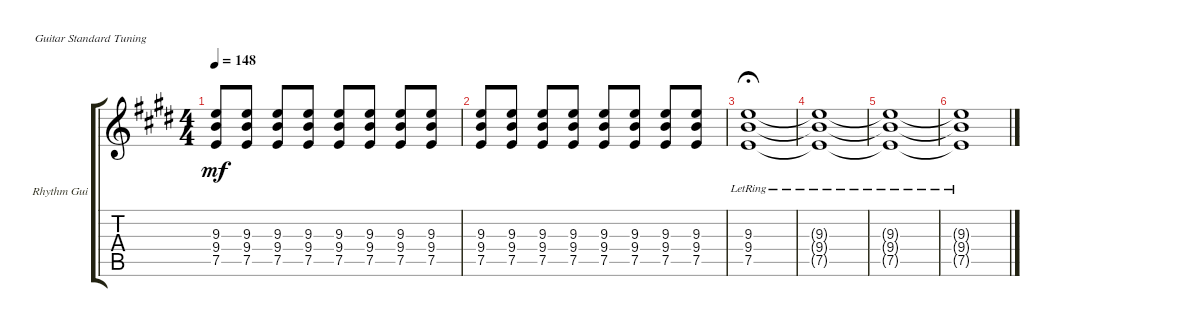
\bracketExtendMode groupsimilarinstruments
\firstSystemTrackNameOrientation horizontal
\otherSystemsTrackNameOrientation horizontal
\track ("Rhythm Guitar" "Rhythm Gui") {instrument electricguitarclean}
\staff {score tabs}
\tuning (E4 B3 G3 D3 A2 E2)
\ts (4 4)
\tempo 148
\clef g2
\scale
0.333333
\ks e
(7.5 9.4 9.3).8{dy mf} (7.5 9.4 9.3).8 (7.5 9.4 9.3).8 (7.5 9.4 9.3).8 (7.5 9.4 9.3).8 (7.5 9.4 9.3).8 (7.5 9.4 9.3).8 (7.5 9.4 9.3).8 |
\scale
0.333333 (7.5 9.4 9.3).8 (7.5 9.4 9.3).8 (7.5 9.4 9.3).8 (7.5 9.4 9.3).8 (7.5 9.4 9.3).8 (7.5 9.4 9.3).8 (7.5 9.4 9.3).8 (7.5 9.4 9.3).8 |
\scale
0.333333 (7.5{lr} 9.4{lr} 9.3{lr}).1{fermata (medium 1)} |
(7.5{lr t} 9.4{lr t} 9.3{lr t}).1 |
(7.5{lr t} 9.4{lr t} 9.3{lr t}).1 |
(7.5{lr t} 9.4{lr t} 9.3{lr t}).1
